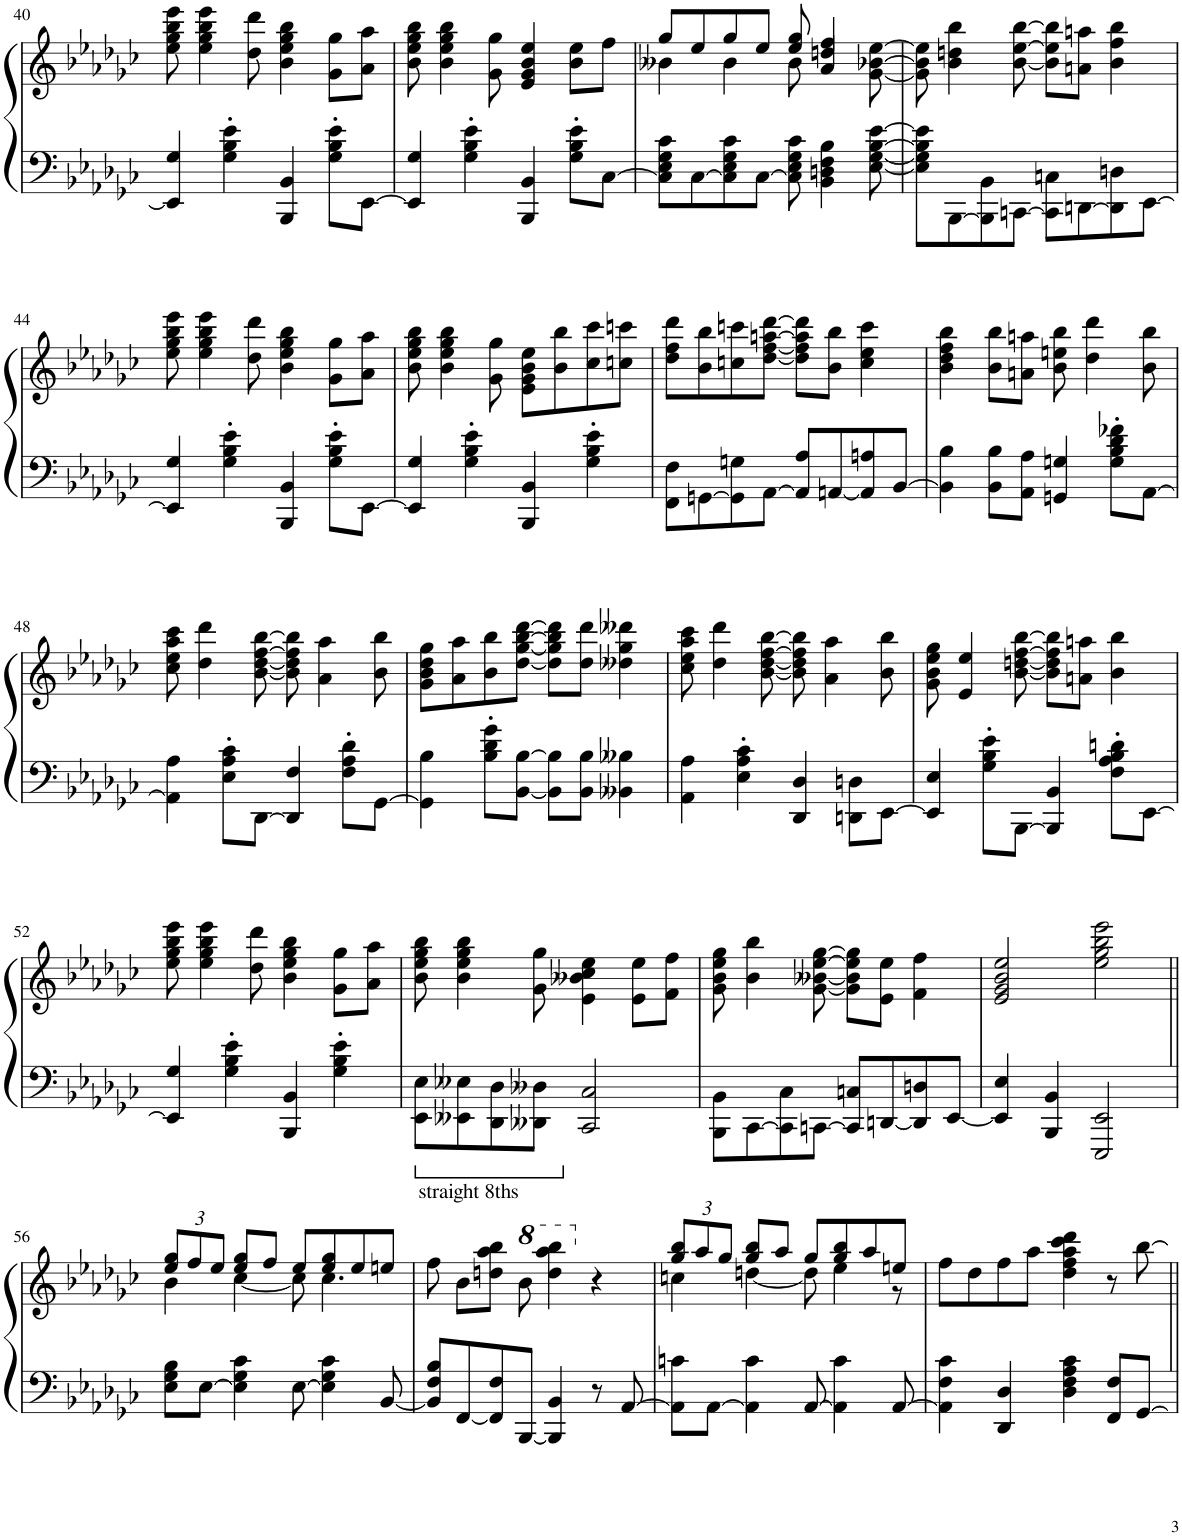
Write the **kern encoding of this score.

**kern	**kern
*part1	*part1
*staff2	*staff1
*I"Piano	*
*I'Pno.	*
!!LO:PB:g=z
*clefF4	*clefG2
*k[b-e-a-d-g-c-]	*k[b-e-a-d-g-c-]
*G-:	*G-:
*M4/4	*M4/4
*met(c)	*met(c)
=40	=40
4EE-/] 4G-/	8ee-\ 8gg-\ 8bb-\ 8eee-\
.	4ee-\ 4gg-\ 4bb-\ 4eee-\
4G-\' 4B-\' 4e-\'	.
.	8dd-\ 8ddd-\
4BBB-/ 4BB-/	4b-\ 4ee-\ 4gg-\ 4bb-\
8G-\' 8B-\' 8e-\'L	8g-\ 8gg-\L
[8EE-\J	8a-\ 8aa-\J
=41	=41
4EE-/] 4G-/	8b-\ 8ee-\ 8gg-\ 8bb-\
.	4b-\ 4ee-\ 4gg-\ 4bb-\
4G-\' 4B-\' 4e-\'	.
.	8g-\ 8gg-\
4BBB-/ 4BB-/	4e-/ 4g-/ 4b-/ 4ee-/
8G-\' 8B-\' 8e-\'L	8b-\ 8ee-\L
[8C-\J	8ff\J
=42	=42
*	*^
8C-\] 8E-\ 8G-\ 8c-\L	8gg-/L	4b--X\
[8C-\	8ee-/	.
8C-\] 8E-\ 8G-\ 8c-\	8gg-/	4b--\
[8C-\J	8ee-/J	.
8C-\] 8E-\ 8G-\ 8c-\	8ee-/ 8gg-/	8b--\
4BB-\ 4Dn\ 4F\ 4B-\	4ddn/ 4ff/	4a-/
[8E-\ [8G-\ [8B-\ [8e-\	[8g-\ [8b-X\ [8ee-\	8ryy
*	*v	*v
=43	=43
8E-\] 8G-\] 8B-\] 8e-\]L	8g-\] 8b-\] 8ee-\]
[8BBB-\	4b-\ 4ddn\ 4bb-\
8BBB-\] 8BB-\	.
[8CCn\J	[8b-\ [8ee-\ [8bb-\
8CC\] 8Cn\L	8b-\] 8ee-\] 8bb-\]L
[8DDn\	8an\ 8aan\J
8DD\] 8Dn\	4b-\ 4ff\ 4bb-\
[8EE-\J	.
!!LO:LB:g=z
=44	=44
4EE-/] 4G-/	8ee-\ 8gg-\ 8bb-\ 8eee-\
.	4ee-\ 4gg-\ 4bb-\ 4eee-\
4G-\' 4B-\' 4e-\'	.
.	8dd-\ 8ddd-\
4BBB-/ 4BB-/	4b-\ 4ee-\ 4gg-\ 4bb-\
8G-\' 8B-\' 8e-\'L	8g-\ 8gg-\L
[8EE-\J	8a-\ 8aa-\J
=45	=45
4EE-/] 4G-/	8b-\ 8ee-\ 8gg-\ 8bb-\
.	4b-\ 4ee-\ 4gg-\ 4bb-\
4G-\' 4B-\' 4e-\'	.
.	8g-\ 8gg-\
4BBB-/ 4BB-/	8e-\ 8g-\ 8b-\ 8ee-\L
.	8b-\ 8bb-\
4G-\' 4B-\' 4e-\'	8cc-\ 8ccc-\
.	8ccn\ 8cccn\J
=46	=46
8FF\ 8F\L	8dd-\ 8ff\ 8ddd-\L
[8GGn\	8b-\ 8bb-\
8GG\] 8Gn\	8ccn\ 8cccn\
[8AA-\J	[8dd-\ [8ff\ [8aan\ [8ddd-\J
8AA-/] 8A-/L	8dd-\] 8ff\] 8aa\] 8ddd-\]L
[8AAn/	8b-\ 8bb-\J
8AA/] 8An/	4cc\ 4ee-\ 4ccc\
[8BB-/J	.
=47	=47
4BB-\] 4B-\	4b-\ 4dd-\ 4ff\ 4bb-\
8BB-\ 8B-\L	8b-\ 8bb-\L
8AA-\ 8A-\J	8an\ 8aan\J
4GGn/ 4Gn/	8b-\ 8een\ 8bb-\
.	4dd-\ 4ddd-\
8G\' 8B-\' 8d-\' 8f-X\'L	.
[8AA-\J	8b-\ 8bb-\
!!LO:LB:g=z
=48	=48
4AA-\] 4A-\	8cc-\ 8ee-\ 8aa-\ 8ccc-\
.	4dd-\ 4ddd-\
8E-\' 8A-\' 8c-\'L	.
[8DD-\J	[8b-\ [8dd-\ [8ff\ [8bb-\
4DD-/] 4F/	8b-\] 8dd-\] 8ff\] 8bb-\]
.	4a-\ 4aa-\
8F\' 8A-\' 8d-\'L	.
[8GG-\J	8b-\ 8bb-\
=49	=49
4GG-\] 4B-\	8g-\ 8b-\ 8dd-\ 8gg-\L
.	8a-\ 8aa-\
8B-\' 8d-\' 8g-\'L	8b-\ 8bb-\
[8BB-\ [8B-\J	[8dd-\ [8gg-\ [8bb-\ [8ddd-\J
8BB-\] 8B-\]L	8dd-\] 8gg-\] 8bb-\] 8ddd-\]L
8BB-\ 8B-\J	8dd-\ 8ddd-\J
4BB--X\ 4B--X\	4dd--X\ 4gg-\ 4ddd--X\
=50	=50
4AA-\ 4A-\	8cc-\ 8ee-\ 8aa-\ 8ccc-\
.	4dd-\ 4ddd-\
4E-\' 4A-\' 4c-\'	.
.	[8b-\ [8dd-\ [8ff\ [8bb-\
4DD-/ 4D-/	8b-\] 8dd-\] 8ff\] 8bb-\]
.	4a-\ 4aa-\
8DDn\ 8Dn\L	.
[8EE-\J	8b-\ 8bb-\
=51	=51
4EE-/] 4E-/	8g-\ 8b-\ 8ee-\ 8gg-\
.	4e-/ 4ee-/
8G-\' 8B-\' 8e-\'L	.
[8BBB-\J	[8b-\ [8ddn\ [8ff\ [8bb-\
4BBB-/] 4BB-/	8b-\] 8dd\] 8ff\] 8bb-\]L
.	8an\ 8aan\J
8F\' 8A-\' 8B-\' 8dn\'L	4b-\ 4bb-\
[8EE-\J	.
!!LO:LB:g=z
=52	=52
4EE-/] 4G-/	8ee-\ 8gg-\ 8bb-\ 8eee-\
.	4ee-\ 4gg-\ 4bb-\ 4eee-\
4G-\' 4B-\' 4e-\'	.
.	8dd-\ 8ddd-\
4BBB-/ 4BB-/	4b-\ 4ee-\ 4gg-\ 4bb-\
4G-\' 4B-\' 4e-\'	8g-\ 8gg-\L
.	8a-\ 8aa-\J
=53	=53
!LO:TX:b:t=straight 8ths	!
8EE-\ 8E-\L	8b-\ 8ee-\ 8gg-\ 8bb-\
8EE--X\ 8E--X\	4b-\ 4ee-\ 4gg-\ 4bb-\
8DD-\ 8D-\	.
8DD--X\ 8D--X\J	8g-\ 8gg-\
2CC-/ 2C-/	4e-\ 4b--X\ 4cc-\ 4ee-\
.	8e-\ 8ee-\L
.	8f\ 8ff\J
=54	=54
8BBB-\ 8BB-\L	8g-\ 8b-\ 8ee-\ 8gg-\
[8CC-\	4b-\ 4bb-\
8CC-\] 8C-\	.
[8CCn\J	[8g-\ [8b--X\ [8ee-\ [8gg-\
8CC/] 8Cn/L	8g-\] 8b--\] 8ee-\] 8gg-\]L
[8DDn/	8e-\ 8ee-\J
8DD/] 8Dn/	4f\ 4ff\
[8EE-/J	.
=55	=55
4EE-/] 4E-/	2e-/ 2g-/ 2b-/ 2ee-/
4BBB-/ 4BB-/	.
2EEE-/ 2EE-/	2ee-\ 2gg-\ 2bb-\ 2eee-\
!!LO:LB:g=z
=56||	=56||
*	*Xbrackettup
*	*^
8E-\ 8G-\ 8B-\L	12ee-/ 12gg-/L	4b-\
.	12ff/	.
[8E-\J	.	.
.	12ee-/J	.
4E-\] 4G-\ 4c-\	8ee-/ 8gg-/L	[4cc-\
.	8ff/J	.
[8E-\	8ee-/L	8cc-\]
4E-\] 4G-\ 4c-\	8ee-/ 8gg-/	4.cc-\
.	8ee-/	.
[8BB-/	8een/J	.
*	*v	*v
=57	=57
8BB-/] 8F/ 8B-/L	8ff\
[8FF/	8b-\L
8FF/] 8F/	8ddn\ 8aa-\ 8bb-\J
*	*8va
[8BBB-/J	8bb-\
4BBB-/] 4BB-/	4ddd\ 4aaa-\ 4bbb-\
*	*X8va
8r	4r
[8AA-/	.
=58	=58
*	*^
8AA-\] 8cn\L	12gg-/ 12bb-/L	4ccn\
.	12aa-/	.
[8AA-\J	.	.
.	12gg-/J	.
4AA-\] 4c\	8gg-/ 8bb-/L	[4ddn\
.	8aa-/J	.
[8AA-/	8gg-/L	8dd\]
4AA-\] 4c\	8gg-/ 8bb-/	4ee-\
.	8aa-/	.
[8AA-/	8een/J	8r
*	*v	*v
=59	=59
4AA-\] 4F\ 4c-\	8ff\L
.	8dd-\
4DD-/ 4D-/	8ff\
.	8aa-\J
4D-\ 4F\ 4A-\ 4c-\	4dd-\ 4ff\ 4aa-\ 4ccc-\ 4ddd-\
8FF/ 8F/L	8r
[8GG-/J	[8bb-\
=||	=||
*-	*-
